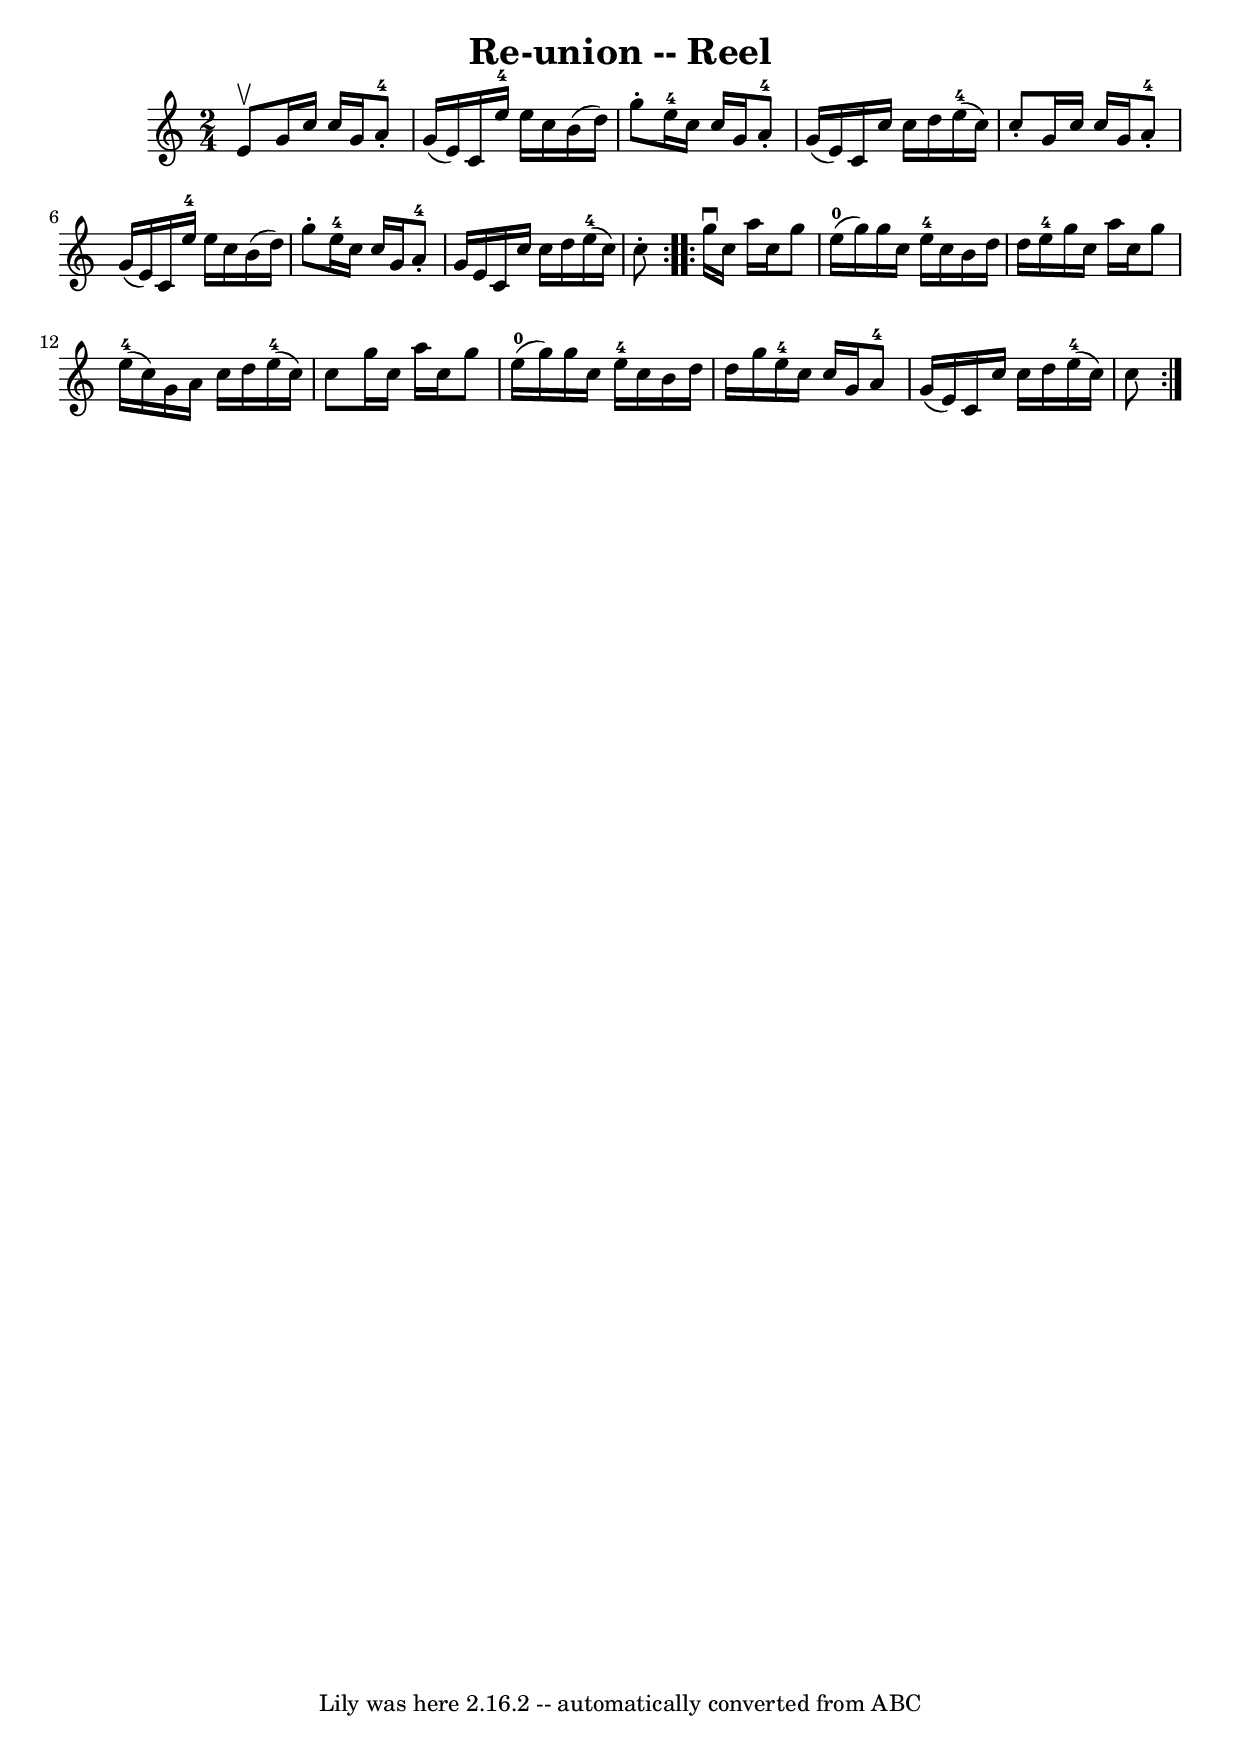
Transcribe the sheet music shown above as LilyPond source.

\version "2.16.2"
\include "Mammoth.ily"
\header {
  %% book = "Ryan's Mammoth Collection"
  crossRefNumber = "1"
  footnotes = "\\\\288"
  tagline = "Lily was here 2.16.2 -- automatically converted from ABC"
  title = "Re-union -- Reel"

}
voicedefault =  {



  \repeat volta 2 {

    \time 2/4 
    \key c \major     e'8^\upbow  |
    g'16 c''16 c''16         g'16 a'8-4-. g'16 (e'16)    |
    c'16 e''16-4        e''16 c''16 b'16 (d''16) g''8-.    |
    e''16-4        c''16 c''16 g'16 a'8-4-. g'16 (e'16)    |
         c'16 c''16 c''16 d''16 e''16-4(c''16) c''8-.     |
    g'16 c''16 c''16 g'16 a'8-4-. g'16 (e'16)  |
    c'16 e''16-4 e''16 c''16 b'16 (d''16) g''8-.   |
    e''16-4 c''16 c''16 g'16 a'8-4-. g'16         e'16     |
    c'16 c''16 c''16 d''16 e''16-4(c''16 ) c''8-.   
  }     
  \repeat volta 2 {
    g''16^\downbow c''16 a''16         c''16 g''8 e''16-0(g''16)    |
    g''16 c''16 e''16-4 c''16 b'16 d''16 d''16 e''16-4   |
    g''16         c''16 a''16 c''16 g''8 e''16-4(c''16)    |
         g'16 a'16 c''16 d''16 e''16-4(c''16) c''8     |
         g''16 c''16 a''16 c''16 g''8 e''16-0(g''16)     |
    g''16 c''16 e''16-4 c''16 b'16 d''16 d''16         g''16     |
    e''16-4 c''16 c''16 g'16 a'8-4 g'16 (e'16)   |
    c'16 c''16 c''16 d''16 e''16-4(
    c''16) c''8    
  }   

}

\score{
  <<

    \context Staff="default"
    {
      \voicedefault 
      
    }

  >>
  \layout {
    
  }
  \midi {
  }

}
